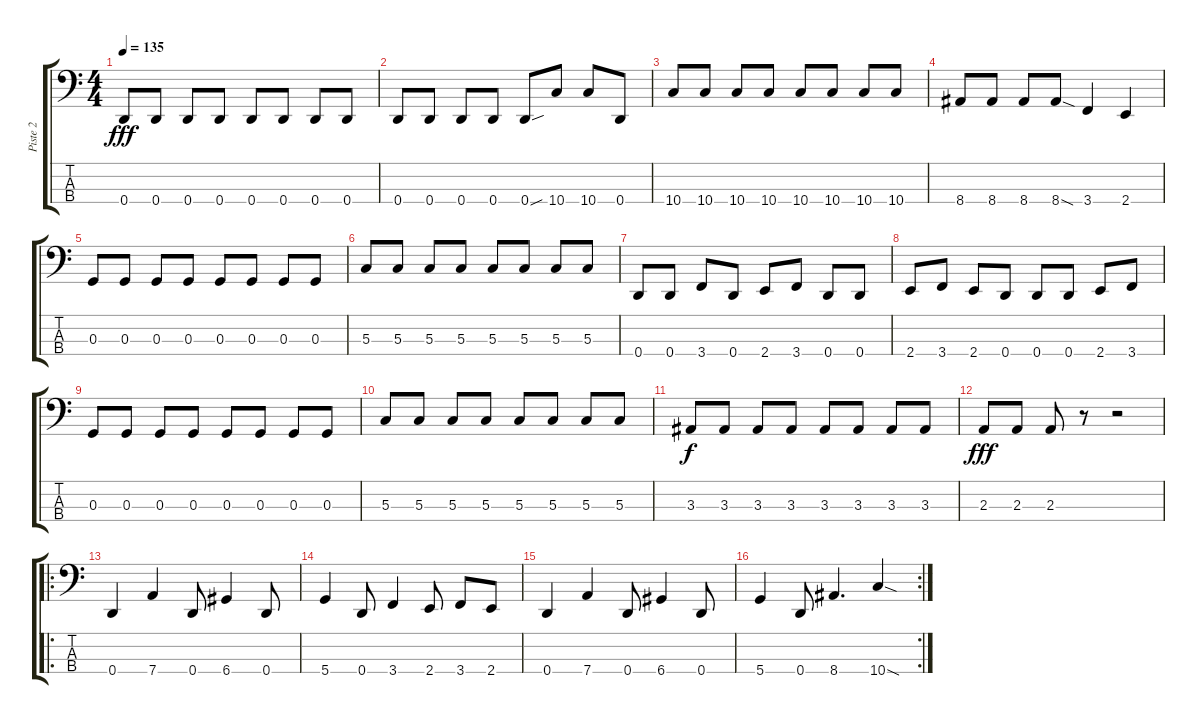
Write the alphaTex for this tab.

\track ("Piste 2" "Piste 2") {instrument electricbasspick}
\staff {score tabs}
\tuning (F2 C2 G1 D1) {hide}
\ts (4 4)
\tempo 135
\clef f4
\ks c
0.4.8{dy fff} 0.4.8 0.4.8 0.4.8 0.4.8 0.4.8 0.4.8 0.4.8 |
0.4.8 0.4.8 0.4.8 0.4.8 0.4{sou}.8 10.4.8 10.4.8 0.4.8 |
10.4.8 10.4.8 10.4.8 10.4.8 10.4.8 10.4.8 10.4.8 10.4.8 |
8.4.8 8.4.8 8.4.8 8.4{sod}.8 3.4.4 2.4.4 |
0.3.8 0.3.8 0.3.8 0.3.8 0.3.8 0.3.8 0.3.8 0.3.8 |
5.3.8 5.3.8 5.3.8 5.3.8 5.3.8 5.3.8 5.3.8 5.3.8 |
0.4.8 0.4.8 3.4.8 0.4.8 2.4.8 3.4.8 0.4.8 0.4.8 |
2.4.8 3.4.8 2.4.8 0.4.8 0.4.8 0.4.8 2.4.8 3.4.8 |
0.3.8 0.3.8 0.3.8 0.3.8 0.3.8 0.3.8 0.3.8 0.3.8 |
5.3.8 5.3.8 5.3.8 5.3.8 5.3.8 5.3.8 5.3.8 5.3.8 |
3.3.8{dy f} 3.3.8 3.3.8 3.3.8 3.3.8 3.3.8 3.3.8 3.3.8 |
2.3.8{dy fff} 2.3.8 2.3.8 r.8 r.2 |
\ro
0.4.4 7.4.4 0.4.8 6.4.4 0.4.8 |
5.4.4 0.4.8 3.4.4 2.4.8 3.4.8 2.4.8 |
0.4.4 7.4.4 0.4.8 6.4.4 0.4.8 |
\rc 2
5.4.4 0.4.8 8.4.4{d} 10.4{sod}.4
